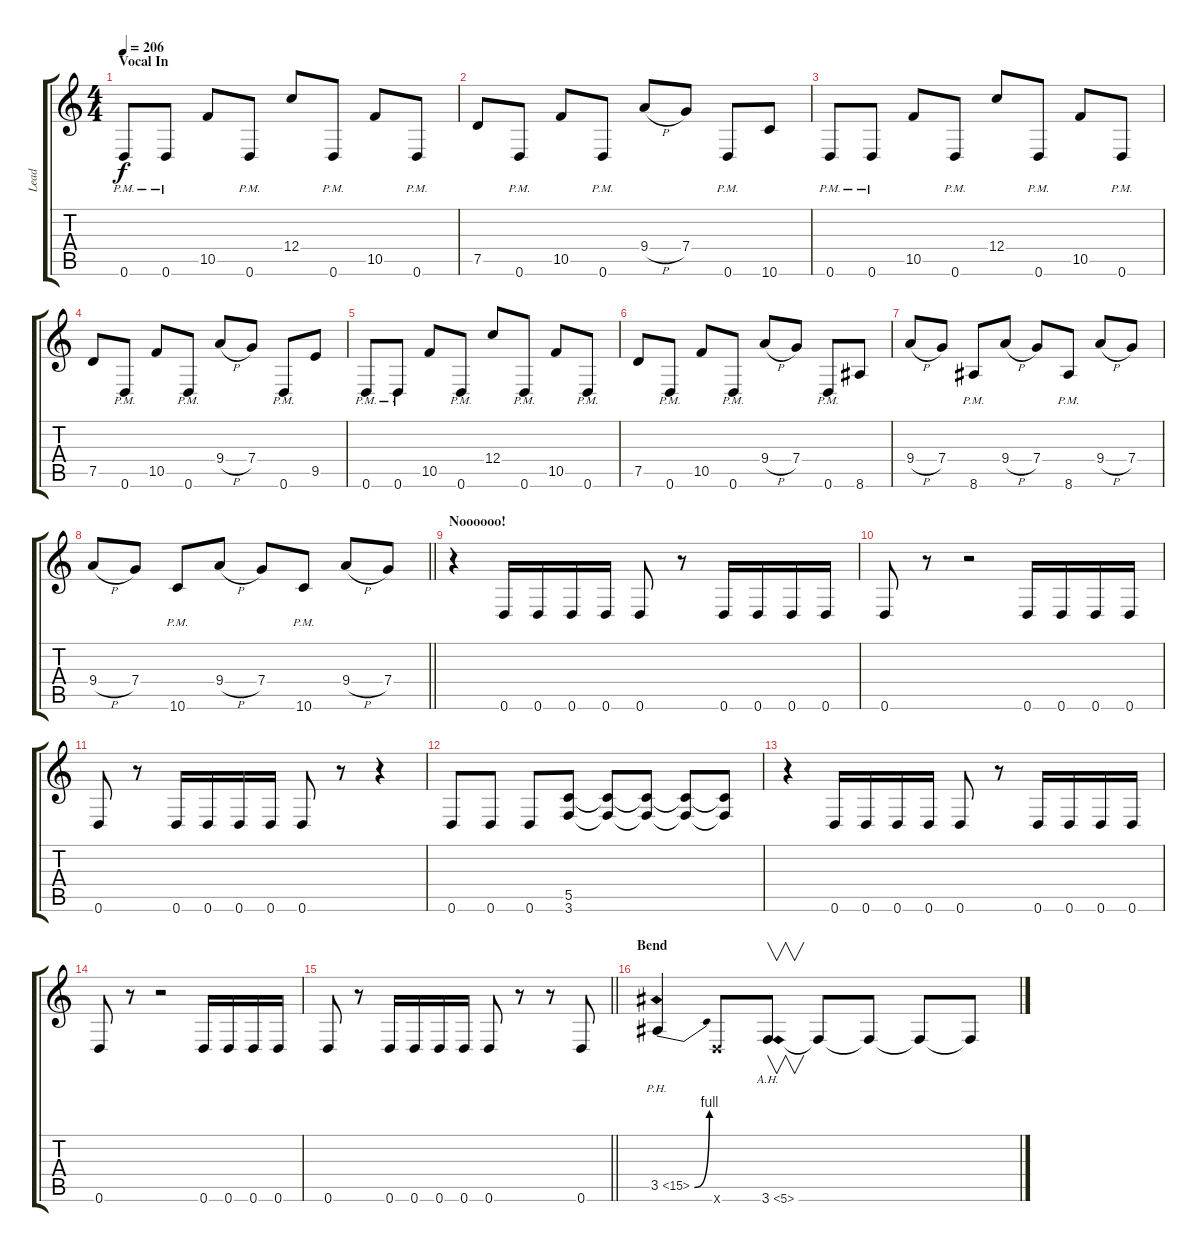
\track ("Lead" "Lead") {instrument overdrivenguitar}
\staff {score tabs}
\tuning (D4 A3 F3 C3 G2 D2) {hide}
\ts (4 4)
\section ("" "Vocal In")
\tempo 206
\clef g2
\ks c
0.6{pm}.8{dy f} 0.6{pm}.8 10.5.8 0.6{pm}.8 12.4.8 0.6{pm}.8 10.5.8 0.6{pm}.8 |
7.5.8 0.6{pm}.8 10.5.8 0.6{pm}.8 9.4{h}.8 7.4.8 0.6{pm}.8 10.6.8 |
0.6{pm}.8 0.6{pm}.8 10.5.8 0.6{pm}.8 12.4.8 0.6{pm}.8 10.5.8 0.6{pm}.8 |
7.5.8 0.6{pm}.8 10.5.8 0.6{pm}.8 9.4{h}.8 7.4.8 0.6{pm}.8 9.5.8 |
0.6{pm}.8 0.6{pm}.8 10.5.8 0.6{pm}.8 12.4.8 0.6{pm}.8 10.5.8 0.6{pm}.8 |
7.5.8 0.6{pm}.8 10.5.8 0.6{pm}.8 9.4{h}.8 7.4.8 0.6{pm}.8 8.6.8 |
9.4{h}.8 7.4.8 8.6{pm}.8 9.4{h}.8 7.4.8 8.6{pm}.8 9.4{h}.8 7.4.8 |
\barLineRight lightlight
9.4{h}.8 7.4.8 10.6{pm}.8 9.4{h}.8 7.4.8 10.6{pm}.8 9.4{h}.8 7.4.8 |
\section ("" "Noooooo!")
r.4 0.6.16 0.6.16{beam merge} 0.6.16 0.6.16 0.6.8 r.8 0.6.16{beam merge} 0.6.16{beam merge} 0.6.16 0.6.16 |
0.6.8 r.8 r.2 0.6.16 0.6.16 0.6.16 0.6.16 |
0.6.8 r.8 0.6.16 0.6.16 0.6.16 0.6.16 0.6.8 r.8 r.4 |
0.6.8 0.6.8 0.6.8 (5.5 3.6).8 (5.5{t} 3.6{t}).8 (5.5{t} 3.6{t}).8 (5.5{t} 3.6{t}).8 (5.5{t} 3.6{t}).8 |
r.4 0.6.16 0.6.16 0.6.16 0.6.16 0.6.8 r.8 0.6.16 0.6.16 0.6.16 0.6.16 |
0.6.8 r.8 r.2 0.6.16 0.6.16 0.6.16 0.6.16 |
\barLineRight lightlight
0.6.8 r.8 0.6.16 0.6.16 0.6.16 0.6.16 0.6.8 r.8 r.8 0.6.8 |
\section ("" "Bend")
3.5{be (bend 0 0 60 4) ph 12}.4 0.6{x}.8 3.6{ah 2}.8{v} 3.6{t}.8 3.6{t}.8 3.6{t}.8 3.6{t}.8
